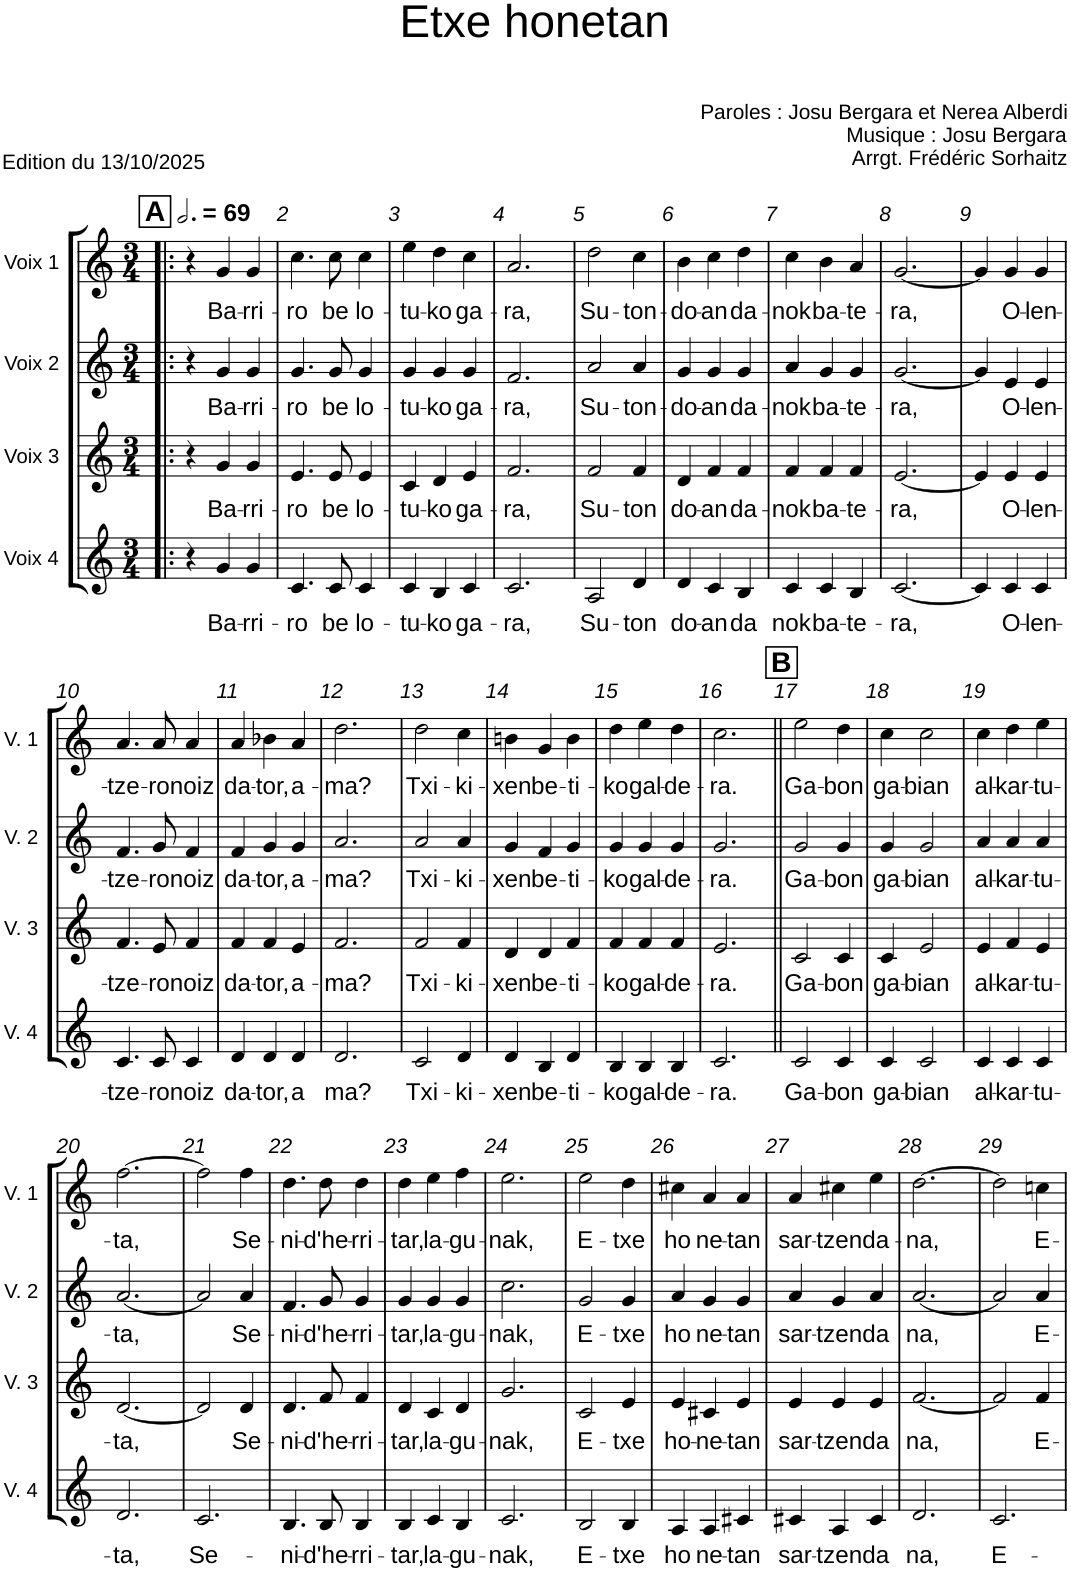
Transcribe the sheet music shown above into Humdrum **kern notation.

**kern	**text	**kern	**text	**kern	**text	**kern	**text
*part4	*part4	*part3	*part3	*part2	*part2	*part1	*part1
*staff4	*staff4	*staff3	*staff3	*staff2	*staff2	*staff1	*staff1
*I"Voix 4	*	*I"Voix 3	*	*I"Voix 2	*	*I"Voix 1	*
*I'V. 4	*	*I'V. 3	*	*I'V. 2	*	*I'V. 1	*
*clefG2	*	*clefG2	*	*clefG2	*	*clefG2	*
*k[]	*	*k[]	*	*k[]	*	*k[]	*
*M3/4	*	*M3/4	*	*M3/4	*	*M3/4	*
*MM207	*	*MM207	*	*MM207	*	*MM207	*
!!LO:REH:place=s1:a:B:cj:fs=14:t=A
=1!|:	=1!|:	=1!|:	=1!|:	=1!|:	=1!|:	=1!|:	=1!|:
4r	.	4r	.	4r	.	4r	.
!	!LO:LY:b	!	!LO:LY:b	!	!LO:LY:b	!	!LO:LY:b
4g/	Ba-	4g/	Ba-	4g/	Ba-	4g/	Ba-
!	!LO:LY:b	!	!LO:LY:b	!	!LO:LY:b	!	!LO:LY:b
4g/	-rri-	4g/	-rri-	4g/	-rri-	4g/	-rri-
=2	=2	=2	=2	=2	=2	=2	=2
!	!LO:LY:b	!	!LO:LY:b	!	!LO:LY:b	!	!LO:LY:b
4.c/	-ro	4.e/	-ro	4.g/	-ro	4.cc\	-ro
!	!LO:LY:b	!	!LO:LY:b	!	!LO:LY:b	!	!LO:LY:b
8c/	be	8e/	be	8g/	be	8cc\	be
!	!LO:LY:b	!	!LO:LY:b	!	!LO:LY:b	!	!LO:LY:b
4c/	lo-	4e/	lo-	4g/	lo-	4cc\	lo-
=3	=3	=3	=3	=3	=3	=3	=3
!	!LO:LY:b	!	!LO:LY:b	!	!LO:LY:b	!	!LO:LY:b
4c/	-tu-	4c/	-tu-	4g/	-tu-	4ee\	-tu-
!	!LO:LY:b	!	!LO:LY:b	!	!LO:LY:b	!	!LO:LY:b
4B/	-ko	4d/	-ko	4g/	-ko	4dd\	-ko
!	!LO:LY:b	!	!LO:LY:b	!	!LO:LY:b	!	!LO:LY:b
4c/	ga-	4e/	ga-	4g/	ga-	4cc\	ga-
=4	=4	=4	=4	=4	=4	=4	=4
!	!LO:LY:b	!	!LO:LY:b	!	!LO:LY:b	!	!LO:LY:b
2.c/	-ra,	2.f/	-ra,	2.f/	-ra,	2.a/	-ra,
=5	=5	=5	=5	=5	=5	=5	=5
!	!LO:LY:b	!	!LO:LY:b	!	!LO:LY:b	!	!LO:LY:b
2A/	Su-	2f/	Su-	2a/	Su-	2dd\	Su-
!	!LO:LY:b	!	!LO:LY:b	!	!LO:LY:b	!	!LO:LY:b
4d/	-ton	4f/	-ton	4a/	-ton-	4cc\	-ton-
=6	=6	=6	=6	=6	=6	=6	=6
!	!LO:LY:b	!	!LO:LY:b	!	!LO:LY:b	!	!LO:LY:b
4d/	-do-	4d/	-do-	4g/	-do-	4b\	-do-
!	!LO:LY:b	!	!LO:LY:b	!	!LO:LY:b	!	!LO:LY:b
4c/	-an	4f/	-an	4g/	-an	4cc\	-an
!	!LO:LY:b	!	!LO:LY:b	!	!LO:LY:b	!	!LO:LY:b
4B/	da	4f/	da-	4g/	da-	4dd\	da-
=7	=7	=7	=7	=7	=7	=7	=7
!	!LO:LY:b	!	!LO:LY:b	!	!LO:LY:b	!	!LO:LY:b
4c/	-nok	4f/	-nok	4a/	-nok	4cc\	-nok
!	!LO:LY:b	!	!LO:LY:b	!	!LO:LY:b	!	!LO:LY:b
4c/	ba-	4f/	ba-	4g/	ba-	4b\	ba-
!	!LO:LY:b	!	!LO:LY:b	!	!LO:LY:b	!	!LO:LY:b
4B/	-te-	4f/	-te-	4g/	-te-	4a/	-te-
=8	=8	=8	=8	=8	=8	=8	=8
!	!LO:LY:b	!	!LO:LY:b	!	!LO:LY:b	!	!LO:LY:b
[2.c/	-ra,	[2.e/	-ra,	[2.g/	-ra,	[2.g/	-ra,
=9	=9	=9	=9	=9	=9	=9	=9
4c/]	.	4e/]	.	4g/]	.	4g/]	.
!	!LO:LY:b	!	!LO:LY:b	!	!LO:LY:b	!	!LO:LY:b
4c/	O-	4e/	O-	4e/	O-	4g/	O-
!	!LO:LY:b	!	!LO:LY:b	!	!LO:LY:b	!	!LO:LY:b
4c/	-len-	4e/	-len-	4e/	-len-	4g/	-len-
!!LO:LB:g=z
=10	=10	=10	=10	=10	=10	=10	=10
!	!LO:LY:b	!	!LO:LY:b	!	!LO:LY:b	!	!LO:LY:b
4.c/	-tze-	4.f/	-tze-	4.f/	-tze-	4.a/	-tze-
!	!LO:LY:b	!	!LO:LY:b	!	!LO:LY:b	!	!LO:LY:b
8c/	-ro	8e/	-ro	8g/	-ro	8a/	-ro
!	!LO:LY:b	!	!LO:LY:b	!	!LO:LY:b	!	!LO:LY:b
4c/	noiz	4f/	noiz	4f/	noiz	4a/	noiz
=11	=11	=11	=11	=11	=11	=11	=11
!	!LO:LY:b	!	!LO:LY:b	!	!LO:LY:b	!	!LO:LY:b
4d/	da-	4f/	da-	4f/	da-	4a/	da-
!	!LO:LY:b	!	!LO:LY:b	!	!LO:LY:b	!	!LO:LY:b
4d/	-tor,	4f/	-tor,	4g/	-tor,	4b-X\	-tor,
!	!LO:LY:b	!	!LO:LY:b	!	!LO:LY:b	!	!LO:LY:b
4d/	a	4e/	a-	4g/	a-	4a/	a-
=12	=12	=12	=12	=12	=12	=12	=12
!	!LO:LY:b	!	!LO:LY:b	!	!LO:LY:b	!	!LO:LY:b
2.d/	-ma?	2.f/	-ma?	2.a/	-ma?	2.dd\	-ma?
=13	=13	=13	=13	=13	=13	=13	=13
!	!LO:LY:b	!	!LO:LY:b	!	!LO:LY:b	!	!LO:LY:b
2c/	Txi-	2f/	Txi-	2a/	Txi-	2dd\	Txi-
!	!LO:LY:b	!	!LO:LY:b	!	!LO:LY:b	!	!LO:LY:b
4d/	-ki-	4f/	-ki-	4a/	-ki-	4cc\	-ki-
=14	=14	=14	=14	=14	=14	=14	=14
!	!LO:LY:b	!	!LO:LY:b	!	!LO:LY:b	!	!LO:LY:b
4d/	-xen	4d/	-xen	4g/	-xen	4bn\	-xen
!	!LO:LY:b	!	!LO:LY:b	!	!LO:LY:b	!	!LO:LY:b
4B/	be-	4d/	be-	4f/	be-	4g/	be-
!	!LO:LY:b	!	!LO:LY:b	!	!LO:LY:b	!	!LO:LY:b
4d/	-ti-	4f/	-ti-	4g/	-ti-	4b\	-ti-
=15	=15	=15	=15	=15	=15	=15	=15
!	!LO:LY:b	!	!LO:LY:b	!	!LO:LY:b	!	!LO:LY:b
4B/	-ko	4f/	-ko	4g/	-ko	4dd\	-ko
!	!LO:LY:b	!	!LO:LY:b	!	!LO:LY:b	!	!LO:LY:b
4B/	gal-	4f/	gal-	4g/	gal-	4ee\	gal-
!	!LO:LY:b	!	!LO:LY:b	!	!LO:LY:b	!	!LO:LY:b
4B/	-de-	4f/	-de-	4g/	-de-	4dd\	-de-
=16	=16	=16	=16	=16	=16	=16	=16
!	!LO:LY:b	!	!LO:LY:b	!	!LO:LY:b	!	!LO:LY:b
2.c/	-ra.	2.e/	-ra.	2.g/	-ra.	2.cc\	-ra.
!!LO:REH:place=s1:a:B:cj:fs=14:t=B
=17||	=17||	=17||	=17||	=17||	=17||	=17||	=17||
!	!LO:LY:b	!	!LO:LY:b	!	!LO:LY:b	!	!LO:LY:b
2c/	Ga-	2c/	Ga-	2g/	Ga-	2ee\	Ga-
!	!LO:LY:b	!	!LO:LY:b	!	!LO:LY:b	!	!LO:LY:b
4c/	-bon	4c/	-bon	4g/	-bon	4dd\	-bon
=18	=18	=18	=18	=18	=18	=18	=18
!	!LO:LY:b	!	!LO:LY:b	!	!LO:LY:b	!	!LO:LY:b
4c/	ga-	4c/	ga-	4g/	ga-	4cc\	ga-
!	!LO:LY:b	!	!LO:LY:b	!	!LO:LY:b	!	!LO:LY:b
2c/	-bian	2e/	-bian	2g/	-bian	2cc\	-bian
=19	=19	=19	=19	=19	=19	=19	=19
!	!LO:LY:b	!	!LO:LY:b	!	!LO:LY:b	!	!LO:LY:b
4c/	al-	4e/	al-	4a/	al-	4cc\	al-
!	!LO:LY:b	!	!LO:LY:b	!	!LO:LY:b	!	!LO:LY:b
4c/	-kar-	4f/	-kar-	4a/	-kar-	4dd\	-kar-
!	!LO:LY:b	!	!LO:LY:b	!	!LO:LY:b	!	!LO:LY:b
4c/	-tu-	4e/	-tu-	4a/	-tu-	4ee\	-tu-
!!LO:LB:g=z
=20	=20	=20	=20	=20	=20	=20	=20
!	!LO:LY:b	!	!LO:LY:b	!	!LO:LY:b	!	!LO:LY:b
2.d/	-ta,	[2.d/	-ta,	[2.a/	-ta,	[2.ff\	-ta,
=21	=21	=21	=21	=21	=21	=21	=21
!	!LO:LY:b	!	!	!	!	!	!
2.c/	Se-	2d/]	.	2a/]	.	2ff\]	.
!	!	!	!LO:LY:b	!	!LO:LY:b	!	!LO:LY:b
.	.	4d/	Se-	4a/	Se-	4ff\	Se-
=22	=22	=22	=22	=22	=22	=22	=22
!	!LO:LY:b	!	!LO:LY:b	!	!LO:LY:b	!	!LO:LY:b
4.B/	-ni-	4.d/	-ni-	4.f/	-ni-	4.dd\	-ni-
!	!LO:LY:b	!	!LO:LY:b	!	!LO:LY:b	!	!LO:LY:b
8B/	-d'he-	8f/	-d'he-	8g/	-d'he-	8dd\	-d'he-
!	!LO:LY:b	!	!LO:LY:b	!	!LO:LY:b	!	!LO:LY:b
4B/	-rri-	4f/	-rri-	4g/	-rri-	4dd\	-rri-
=23	=23	=23	=23	=23	=23	=23	=23
!	!LO:LY:b	!	!LO:LY:b	!	!LO:LY:b	!	!LO:LY:b
4B/	-tar,	4d/	-tar,	4g/	-tar,	4dd\	-tar,
!	!LO:LY:b	!	!LO:LY:b	!	!LO:LY:b	!	!LO:LY:b
4c/	la-	4c/	la-	4g/	la-	4ee\	la-
!	!LO:LY:b	!	!LO:LY:b	!	!LO:LY:b	!	!LO:LY:b
4B/	-gu-	4d/	-gu-	4g/	-gu-	4ff\	-gu-
=24	=24	=24	=24	=24	=24	=24	=24
!	!LO:LY:b	!	!LO:LY:b	!	!LO:LY:b	!	!LO:LY:b
2.c/	-nak,	2.g/	-nak,	2.cc\	-nak,	2.ee\	-nak,
=25	=25	=25	=25	=25	=25	=25	=25
!	!LO:LY:b	!	!LO:LY:b	!	!LO:LY:b	!	!LO:LY:b
2B/	E-	2c/	E-	2g/	E-	2ee\	E-
!	!LO:LY:b	!	!LO:LY:b	!	!LO:LY:b	!	!LO:LY:b
4B/	-txe	4e/	-txe	4g/	-txe	4dd\	-txe
=26	=26	=26	=26	=26	=26	=26	=26
!	!LO:LY:b	!	!LO:LY:b	!	!LO:LY:b	!	!LO:LY:b
4A/	ho	4e/	ho-	4a/	ho	4cc#X\	ho
!	!LO:LY:b	!	!LO:LY:b	!	!LO:LY:b	!	!LO:LY:b
4A/	-ne-	4c#X/	-ne-	4g/	-ne-	4a/	-ne-
!	!LO:LY:b	!	!LO:LY:b	!	!LO:LY:b	!	!LO:LY:b
4c#X/	-tan	4e/	-tan	4g/	-tan	4a/	-tan
=27	=27	=27	=27	=27	=27	=27	=27
!	!LO:LY:b	!	!LO:LY:b	!	!LO:LY:b	!	!LO:LY:b
4c#X/	sar-	4e/	sar-	4a/	sar-	4a/	sar-
!	!LO:LY:b	!	!LO:LY:b	!	!LO:LY:b	!	!LO:LY:b
4A/	-tzen	4e/	-tzen	4g/	-tzen	4cc#X\	-tzen
!	!LO:LY:b	!	!LO:LY:b	!	!LO:LY:b	!	!LO:LY:b
4c#/	da	4e/	da	4a/	da	4ee\	da-
=28	=28	=28	=28	=28	=28	=28	=28
!	!LO:LY:b	!	!LO:LY:b	!	!LO:LY:b	!	!LO:LY:b
2.d/	-na,	[2.f/	-na,	[2.a/	-na,	[2.dd\	-na,
=29	=29	=29	=29	=29	=29	=29	=29
!	!LO:LY:b	!	!	!	!	!	!
2.c/	E-	2f/]	.	2a/]	.	2dd\]	.
!	!	!	!LO:LY:b	!	!LO:LY:b	!	!LO:LY:b
.	.	4f/	E-	4a/	E-	4ccn\	E-
=	=	=	=	=	=	=	=
*-	*-	*-	*-	*-	*-	*-	*-
